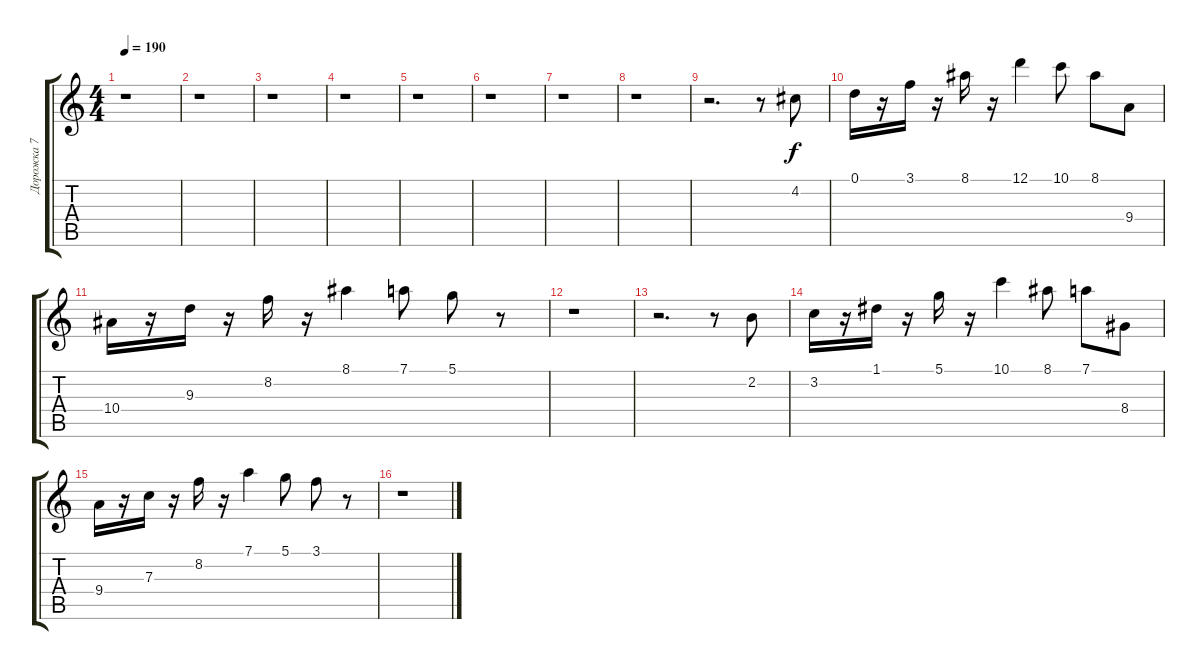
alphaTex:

\track ("Дорожка 7" "Дорожка 7") {instrument acousticguitarnylon}
\staff {score tabs}
\tuning (D4 A3 F3 C3 G2 D2) {hide}
\ts (4 4)
\tempo 190
\clef g2
\ks c
r.1{dy f} |
r.1 |
r.1 |
r.1 |
r.1 |
r.1 |
r.1 |
r.1 |
r.2{d} r.8 4.2.8 |
0.1.16 r.16 3.1.16 r.16 8.1.16 r.16 12.1.4 10.1.8 8.1.8 9.4.8 |
10.4.16 r.16 9.3.16 r.16 8.2.16 r.16 8.1.4 7.1.8 5.1.8 r.8 |
r.1 |
r.2{d} r.8 2.2.8 |
3.2.16 r.16 1.1.16 r.16 5.1.16 r.16 10.1.4 8.1.8 7.1.8 8.4.8 |
9.4.16 r.16 7.3.16 r.16 8.2.16 r.16 7.1.4 5.1.8 3.1.8 r.8 |
r.1
